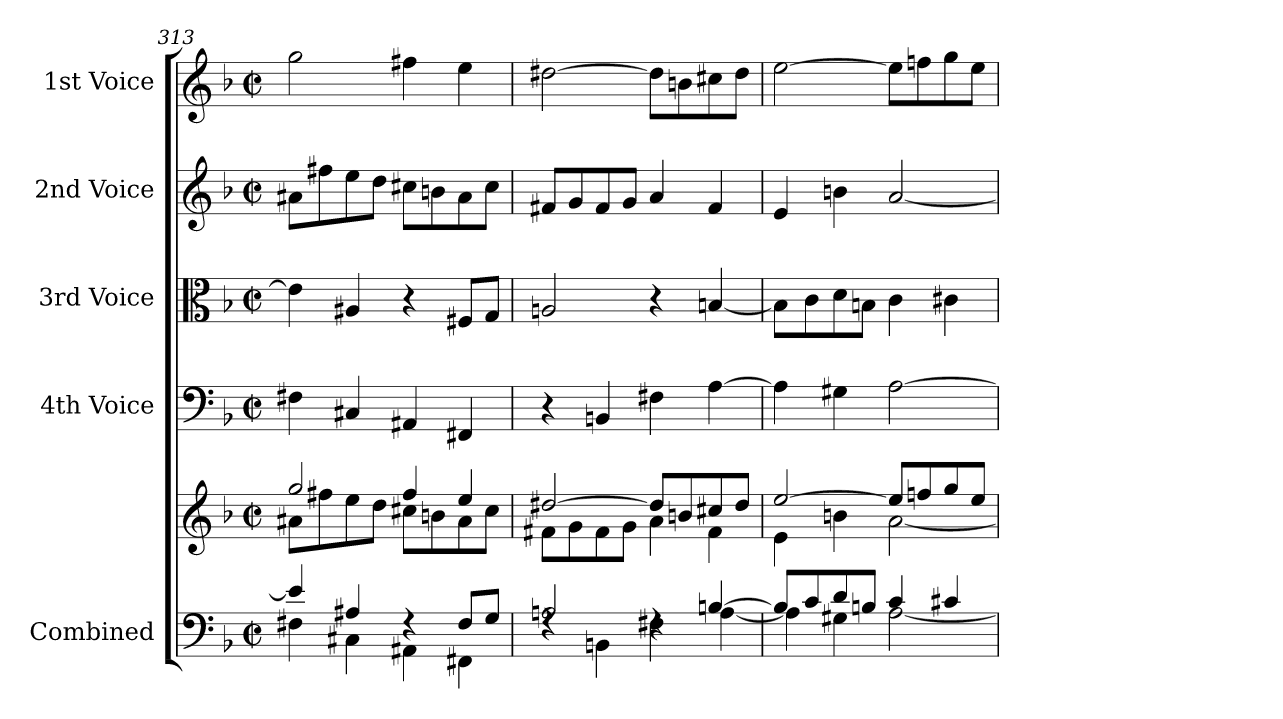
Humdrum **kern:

**kern	**kern	**kern	**kern	**kern	**kern
*part5	*part5	*part4	*part3	*part2	*part1
*staff6	*staff5	*staff4	*staff3	*staff2	*staff1
*I"Combined	*	*I"4th Voice	*I"3rd Voice	*I"2nd Voice	*I"1st Voice
*clefF4	*clefG2	*clefF4	*clefC3	*clefG2	*clefG2
*k[b-]	*k[b-]	*k[b-]	*k[b-]	*k[b-]	*k[b-]
*M2/2	*M2/2	*M2/2	*M2/2	*M2/2	*M2/2
*met(c|)	*met(c|)	*met(c|)	*met(c|)	*met(c|)	*met(c|)
=313	=313	=313	=313	=313	=313
*^	*^	*	*	*	*
4e/]	4F#X\	2gg/	8a#X\L	4F#X\	4e\]	8a#X\L	2gg\
.	.	.	8ff#X\	.	.	8ff#X\	.
4A#X/	4C#X\	.	8ee\	4C#X/	4A#X/	8ee\	.
.	.	.	8dd\J	.	.	8dd\J	.
4rF	4AA#X\	4ff#/	8cc#X\L	4AA#X/	4r	8cc#X\L	4ff#X\
.	.	.	8bn\	.	.	8bn\	.
8F#/L	4FF#X\	4ee/	8a#\	4FF#X/	8F#X/L	8a#\	4ee\
8G/J	.	.	8cc#\J	.	8G/J	8cc#\J	.
!!LO:PB:g=z
=314	=314	=314	=314	=314	=314	=314	=314
2An/	4rF	[2dd#X/	8f#X\L	4r	2An/	8f#X/L	[2dd#X\
.	.	.	8g\	.	.	8g/	.
.	4BBn\	.	8f#\	4BBn/	.	8f#/	.
.	.	.	8g\J	.	.	8g/J	.
4rF	4F#X\	8dd#/L]	4a\	4F#X\	4r	4a/	8dd#\L]
.	.	8bn/	.	.	.	.	8bn\
[4Bn/	[4A\	8cc#X/	4f#\	[4A\	[4Bn/	4f#/	8cc#X\
.	.	8dd#/J	.	.	.	.	8dd#\J
=315	=315	=315	=315	=315	=315	=315	=315
8B/L]	4A\]	[2ee/	4e\	4A\]	8B\L]	4e/	[2ee\
8c/	.	.	.	.	8c\	.	.
8d/	4G#X\	.	4bn\	4G#X\	8d\	4bn\	.
8Bn/J	.	.	.	.	8Bn\J	.	.
4c/	[2A\	8ee/L]	[2a\	[2A\	4c\	[2a/	8ee\L]
.	.	8ffn/	.	.	.	.	8ffn\
4c#X/	.	8gg/	.	.	4c#X\	.	8gg\
.	.	8ee/J	.	.	.	.	8ee\J
*v	*v	*	*	*	*	*	*
*	*v	*v	*	*	*	*
=	=	=	=	=	=
*-	*-	*-	*-	*-	*-
